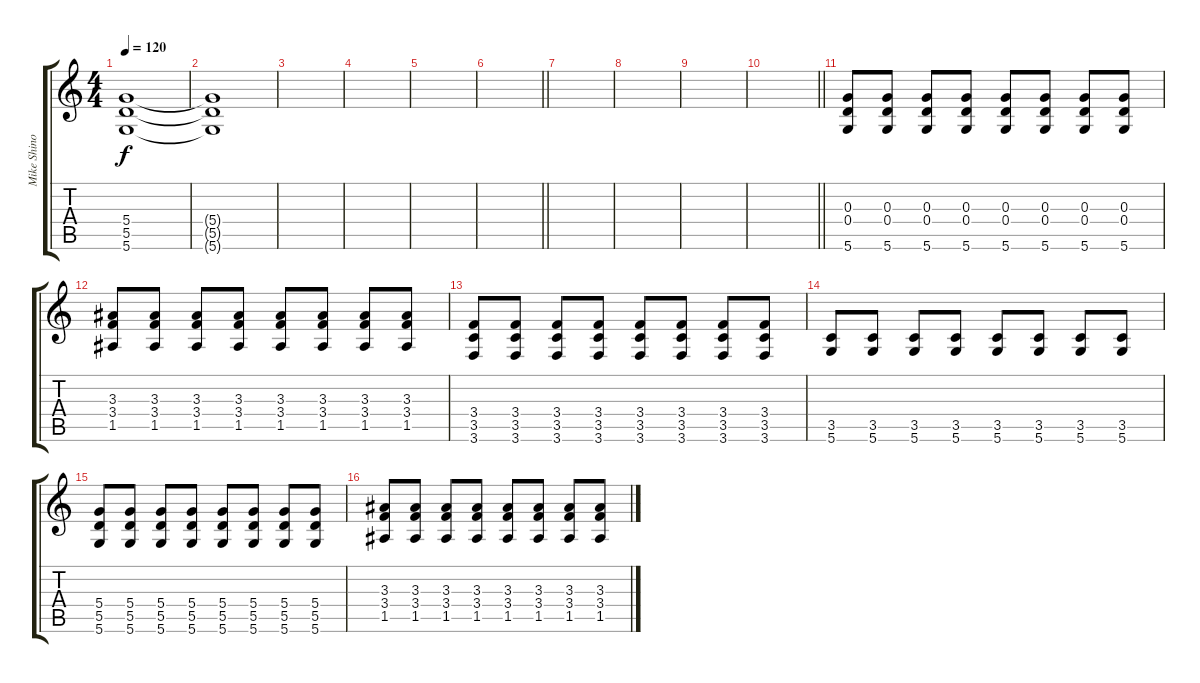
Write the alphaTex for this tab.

\track ("Mike Shinoda [Gtr.1]" "Mike Shino") {instrument overdrivenguitar}
\staff {score tabs}
\tuning (E4 B3 G3 D3 A2 D2) {hide}
\ts (4 4)
\tempo 120
\clef g2
\ks c
(5.4{t} 5.5{t} 5.6{t}).1{dy f} |
(5.4{t} 5.5{t} 5.6{t}).1 |
|
|
|
\barLineRight lightlight
|
|
|
|
\barLineRight lightlight
|
(0.3 0.4 5.6).8 (0.3 0.4 5.6).8 (0.3 0.4 5.6).8 (0.3 0.4 5.6).8 (0.3 0.4 5.6).8 (0.3 0.4 5.6).8 (0.3 0.4 5.6).8 (0.3 0.4 5.6).8 |
(3.3 3.4 1.5).8 (3.3 3.4 1.5).8 (3.3 3.4 1.5).8 (3.3 3.4 1.5).8 (3.3 3.4 1.5).8 (3.3 3.4 1.5).8 (3.3 3.4 1.5).8 (3.3 3.4 1.5).8 |
(3.4 3.5 3.6).8 (3.4 3.5 3.6).8 (3.4 3.5 3.6).8 (3.4 3.5 3.6).8 (3.4 3.5 3.6).8 (3.4 3.5 3.6).8 (3.4 3.5 3.6).8 (3.4 3.5 3.6).8 |
(3.5 5.6).8 (3.5 5.6).8 (3.5 5.6).8 (3.5 5.6).8 (3.5 5.6).8 (3.5 5.6).8 (3.5 5.6).8 (3.5 5.6).8 |
(5.4 5.5 5.6).8 (5.4 5.5 5.6).8 (5.4 5.5 5.6).8 (5.4 5.5 5.6).8 (5.4 5.5 5.6).8 (5.4 5.5 5.6).8 (5.4 5.5 5.6).8 (5.4 5.5 5.6).8 |
(3.3 3.4 1.5).8 (3.3 3.4 1.5).8 (3.3 3.4 1.5).8 (3.3 3.4 1.5).8 (3.3 3.4 1.5).8 (3.3 3.4 1.5).8 (3.3 3.4 1.5).8 (3.3 3.4 1.5).8
